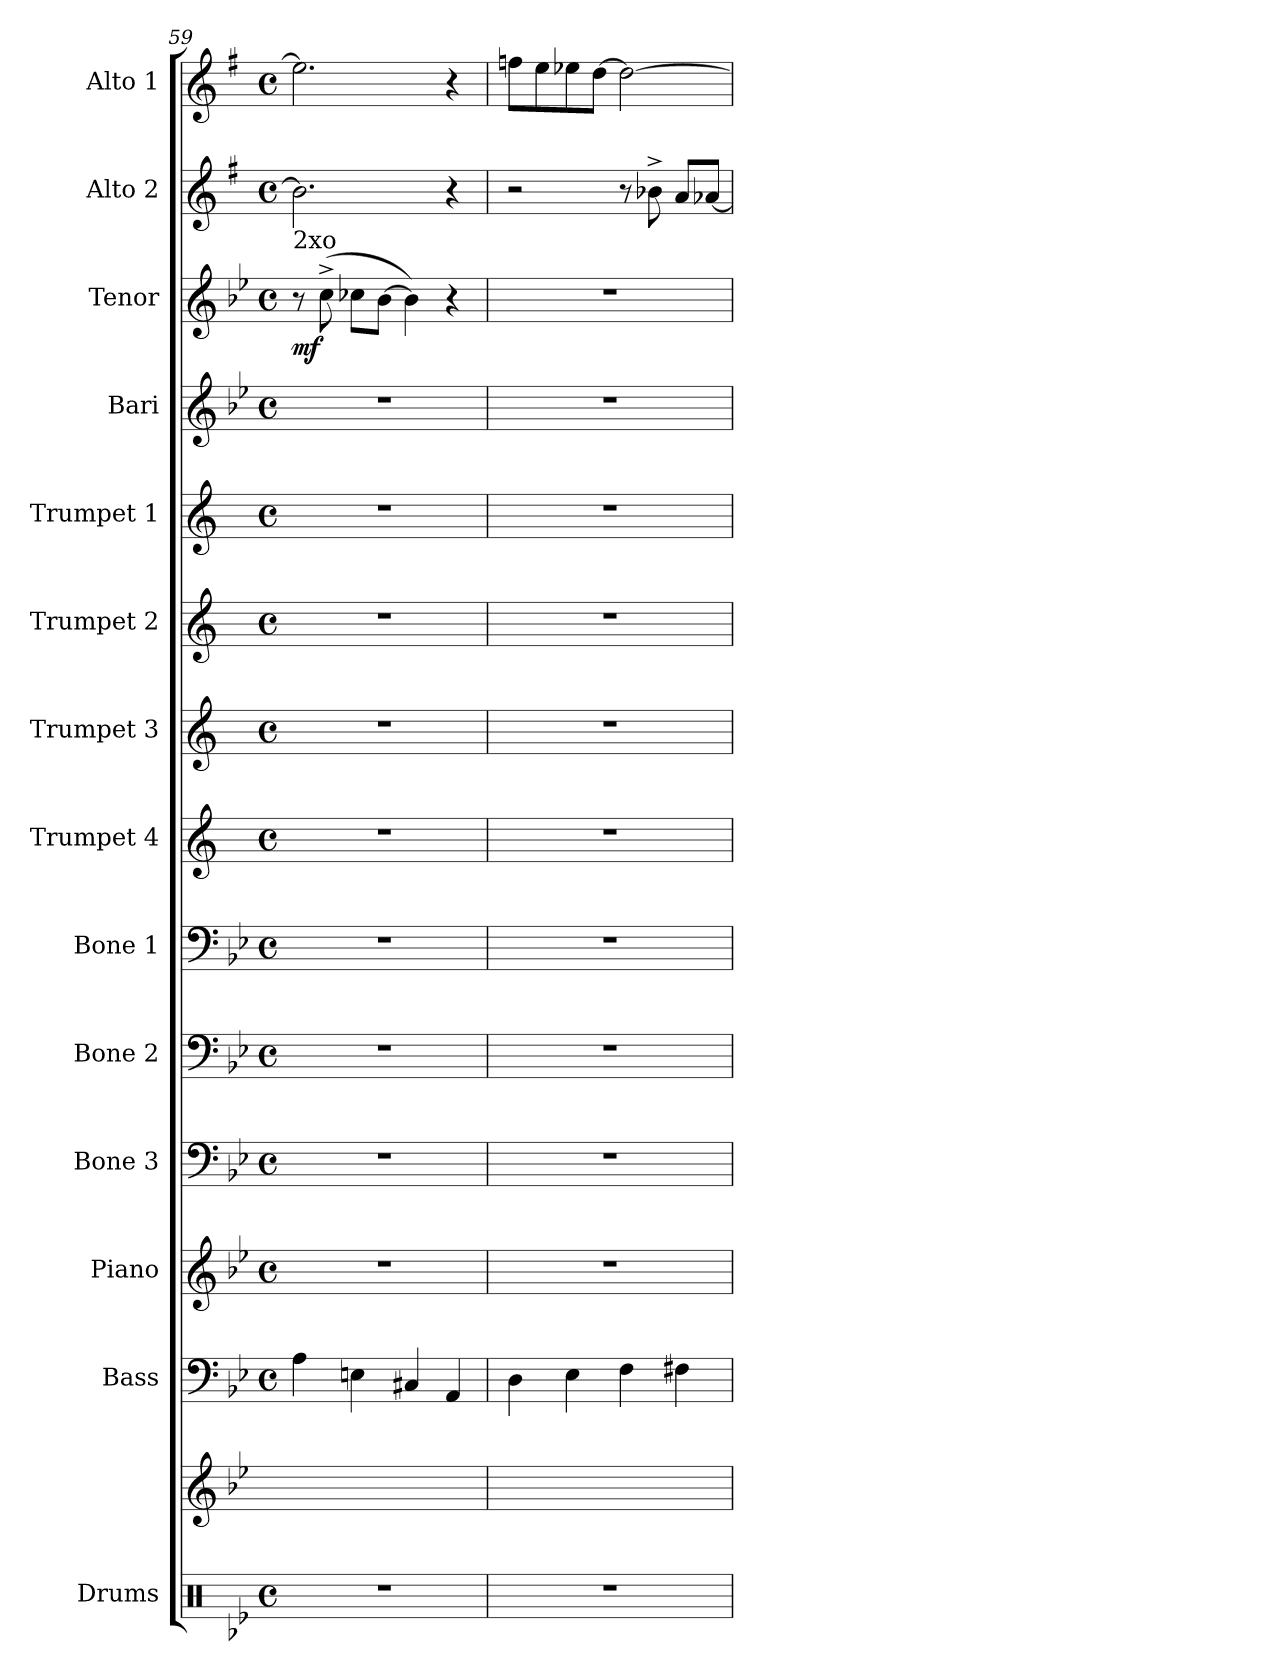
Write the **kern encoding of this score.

**kern	**kern	**kern	**kern	**kern	**kern	**kern	**kern	**kern	**kern	**kern	**kern	**kern	**dynam	**kern	**kern
*part15	*part14	*part13	*part12	*part11	*part10	*part9	*part8	*part7	*part6	*part5	*part4	*part3	*part3	*part2	*part1
*staff15	*staff14	*staff13	*staff12	*staff11	*staff10	*staff9	*staff8	*staff7	*staff6	*staff5	*staff4	*staff3	*staff3	*staff2	*staff1
*I"Drums	*	*I"Bass	*I"Piano	*I"Bone 3	*I"Bone 2	*I"Bone 1	*I"Trumpet 4	*I"Trumpet 3	*I"Trumpet 2	*I"Trumpet 1	*I"Bari	*I"Tenor	*	*I"Alto 2	*I"Alto 1
*	*	*	*	*	*	*	*I'Tpt	*	*I'Tpt	*I'Tpt	*	*	*	*	*
!!LO:PB:g=z
*clefX	*clefG2	*clefF4	*clefG2	*clefF4	*clefF4	*clefF4	*clefG2	*clefG2	*clefG2	*clefG2	*clefG2	*clefG2	*	*clefG2	*clefG2
*	*	*ITrd7c12	*ITrd8c14	*	*	*	*ITrd1c2	*ITrd1c2	*ITrd1c2	*ITrd1c2	*ITrd12c21	*ITrd8c14	*	*ITrd5c9	*ITrd5c9
*k[b-e-]	*k[b-e-]	*k[b-e-]	*k[b-e-]	*k[b-e-]	*k[b-e-]	*k[b-e-]	*k[b-e-]	*k[b-e-]	*k[b-e-]	*k[b-e-]	*k[b-e-]	*k[b-e-]	*	*k[b-e-]	*k[b-e-]
*B-:	*B-:	*B-:	*B-:	*B-:	*B-:	*B-:	*B-:	*B-:	*B-:	*B-:	*B-:	*B-:	*	*B-:	*B-:
*M4/4	*	*M4/4	*M4/4	*M4/4	*M4/4	*M4/4	*M4/4	*M4/4	*M4/4	*M4/4	*M4/4	*M4/4	*	*M4/4	*M4/4
*met(c)	*	*met(c)	*met(c)	*met(c)	*met(c)	*met(c)	*met(c)	*met(c)	*met(c)	*met(c)	*met(c)	*met(c)	*	*met(c)	*met(c)
=59	=59	=59	=59	=59	=59	=59	=59	=59	=59	=59	=59	=59	=59	=59	=59
!	!	!	!	!	!	!	!	!	!	!	!	!LO:TX:a:t=2xo	!	!	!
!	!	!	!	!	!	!	!	!	!	!	!	!	!LO:DY:b	!	!
1r	1ryy	4AA\	1r	1r	1r	1r	1r	1r	1r	1r	1r	8r	mf	2.d-\]	2.g\]
.	.	.	.	.	.	.	.	.	.	.	.	(>8c^>\	.	.	.
.	.	4EEn\	.	.	.	.	.	.	.	.	.	8c-X\L	.	.	.
.	.	.	.	.	.	.	.	.	.	.	.	[8B-\J	.	.	.
.	.	4CC#X/	.	.	.	.	.	.	.	.	.	4B-\])	.	.	.
.	.	4AAA/	.	.	.	.	.	.	.	.	.	4r	.	4r	4r
=60	=60	=60	=60	=60	=60	=60	=60	=60	=60	=60	=60	=60	=60	=60	=60
1r	1ryy	4DD\	1r	1r	1r	1r	1r	1r	1r	1r	1r	1r	.	2r	8a-X\L
.	.	.	.	.	.	.	.	.	.	.	.	.	.	.	8g\
.	.	4EE-\	.	.	.	.	.	.	.	.	.	.	.	.	8g-X\
.	.	.	.	.	.	.	.	.	.	.	.	.	.	.	[8f\J
.	.	4FF\	.	.	.	.	.	.	.	.	.	.	.	8r	2f\_
.	.	.	.	.	.	.	.	.	.	.	.	.	.	8d-X^>\	.
.	.	4FF#X\	.	.	.	.	.	.	.	.	.	.	.	8c/L	.
.	.	.	.	.	.	.	.	.	.	.	.	.	.	[8c-X/J	.
=	=	=	=	=	=	=	=	=	=	=	=	=	=	=	=
*-	*-	*-	*-	*-	*-	*-	*-	*-	*-	*-	*-	*-	*-	*-	*-
